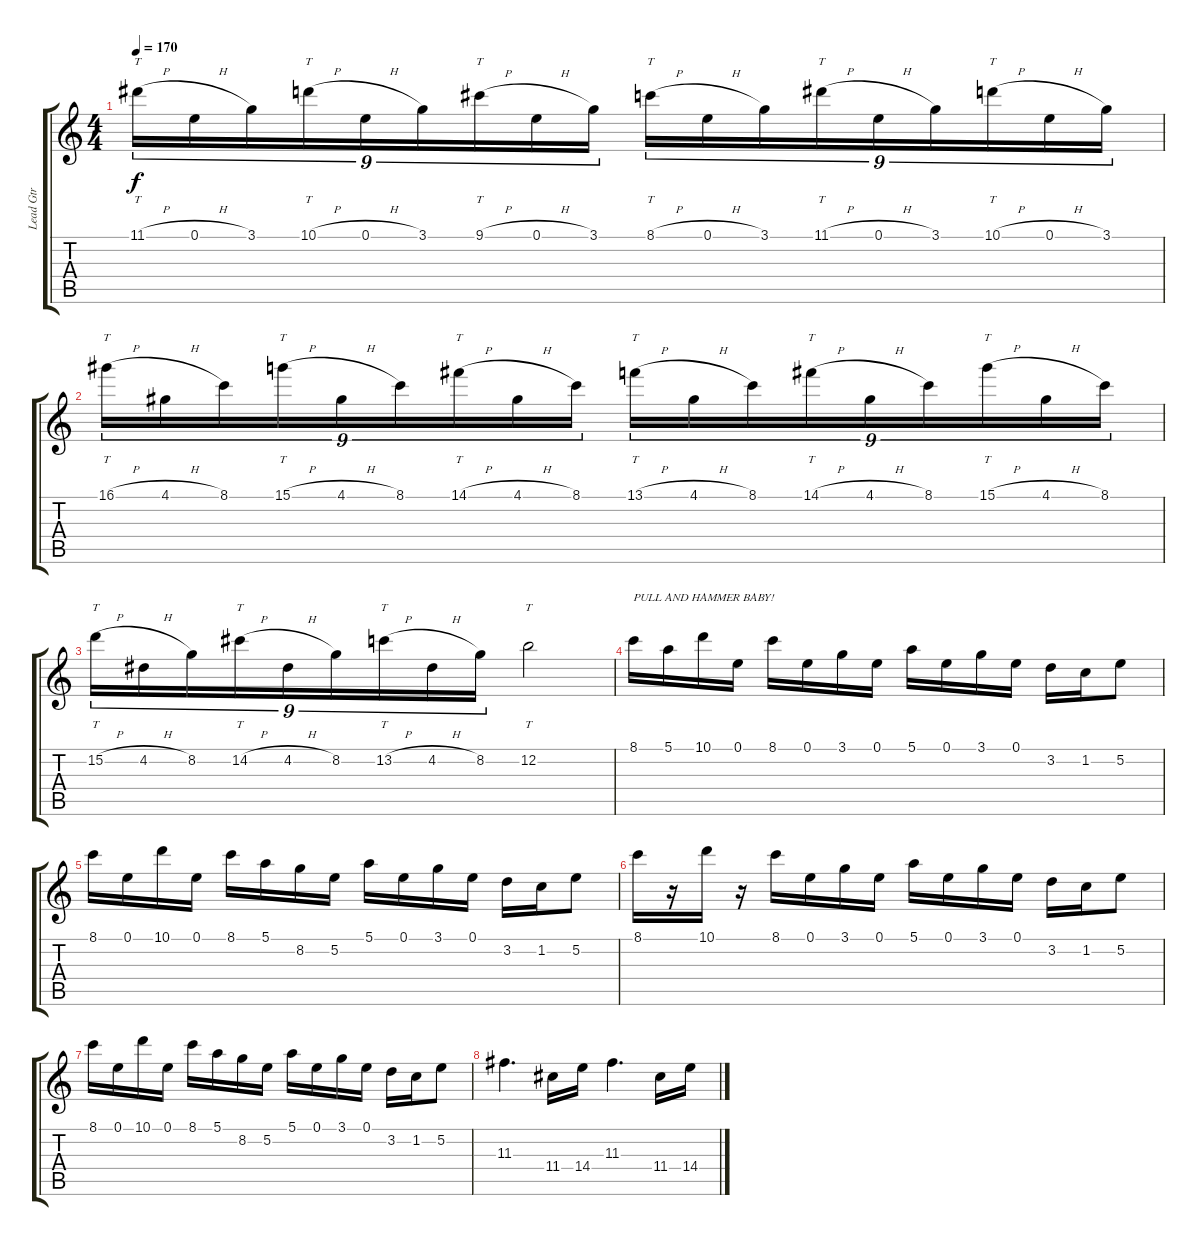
\track ("Lead Gtr" "Lead Gtr") {instrument distortionguitar}
\staff {score tabs}
\tuning (E4 B3 G3 D3 A2 E2) {hide}
\ts (4 4)
\tempo 170
\clef g2
\ks c
11.1{h}.16{tt tu (9 8) dy f} 0.1{h}.16{tu (9 8)} 3.1.16{tu (9 8)} 10.1{h}.16{tt tu (9 8)} 0.1{h}.16{tu (9 8)} 3.1.16{tu (9 8)} 9.1{h}.16{tt tu (9 8)} 0.1{h}.16{tu (9 8)} 3.1.16{tu (9 8)} 8.1{h}.16{tt tu (9 8)} 0.1{h}.16{tu (9 8)} 3.1.16{tu (9 8)} 11.1{h}.16{tt tu (9 8)} 0.1{h}.16{tu (9 8)} 3.1.16{tu (9 8)} 10.1{h}.16{tt tu (9 8)} 0.1{h}.16{tu (9 8)} 3.1.16{tu (9 8)} |
16.1{h}.16{tt tu (9 8)} 4.1{h}.16{tu (9 8)} 8.1.16{tu (9 8)} 15.1{h}.16{tt tu (9 8)} 4.1{h}.16{tu (9 8)} 8.1.16{tu (9 8)} 14.1{h}.16{tt tu (9 8)} 4.1{h}.16{tu (9 8)} 8.1.16{tu (9 8)} 13.1{h}.16{tt tu (9 8)} 4.1{h}.16{tu (9 8)} 8.1.16{tu (9 8)} 14.1{h}.16{tt tu (9 8)} 4.1{h}.16{tu (9 8)} 8.1.16{tu (9 8)} 15.1{h}.16{tt tu (9 8)} 4.1{h}.16{tu (9 8)} 8.1.16{tu (9 8)} |
15.2{h}.16{tt tu (9 8)} 4.2{h}.16{tu (9 8)} 8.2.16{tu (9 8)} 14.2{h}.16{tt tu (9 8)} 4.2{h}.16{tu (9 8)} 8.2.16{tu (9 8)} 13.2{h}.16{tt tu (9 8)} 4.2{h}.16{tu (9 8)} 8.2.16{tu (9 8)} 12.2.2{tt} |
8.1.16{txt "PULL AND HAMMER BABY!"} 5.1.16 10.1.16 0.1.16 8.1.16 0.1.16 3.1.16 0.1.16 5.1.16 0.1.16 3.1.16 0.1.16 3.2.16 1.2.16 5.2.8 |
8.1.16 0.1.16 10.1.16 0.1.16 8.1.16 5.1.16 8.2.16 5.2.16 5.1.16 0.1.16 3.1.16 0.1.16 3.2.16 1.2.16 5.2.8 |
8.1.16 r.16 10.1.16 r.16 8.1.16 0.1.16 3.1.16 0.1.16 5.1.16 0.1.16 3.1.16 0.1.16 3.2.16 1.2.16 5.2.8 |
8.1.16 0.1.16 10.1.16 0.1.16 8.1.16 5.1.16 8.2.16 5.2.16 5.1.16 0.1.16 3.1.16 0.1.16 3.2.16 1.2.16 5.2.8 |
11.3.4{d} 11.4.16 14.4.16 11.3.4{d} 11.4.16 14.4.16
